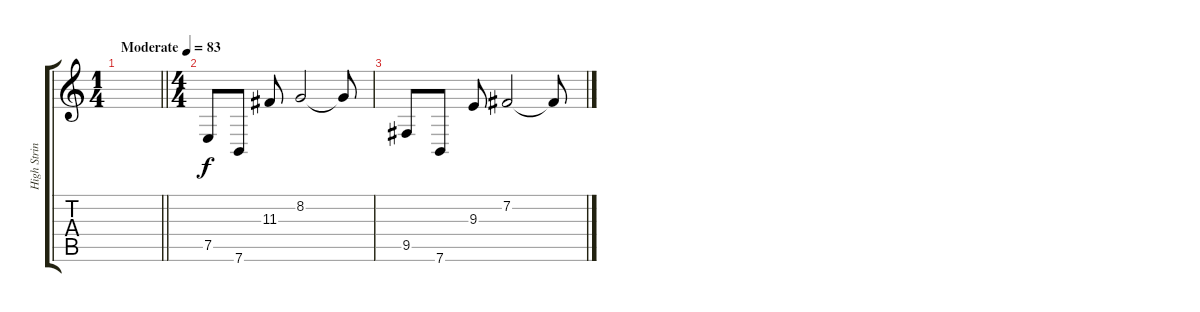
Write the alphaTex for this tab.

\track ("High Strings -1 Oct" "High Strin") {instrument stringensemble1}
\staff {score tabs}
\tuning (E4 B3 G3 D3 A2 E2) {hide}
\ts (1 4)
\tempo (83 "Moderate")
\clef g2
\barLineRight lightlight
\ks c
|
\ts (4 4)
7.5.8 7.6.8 11.3.8 8.2.2 8.2{t}.8 |
9.5.8 7.6.8 9.3.8 7.2.2 7.2{t}.8
